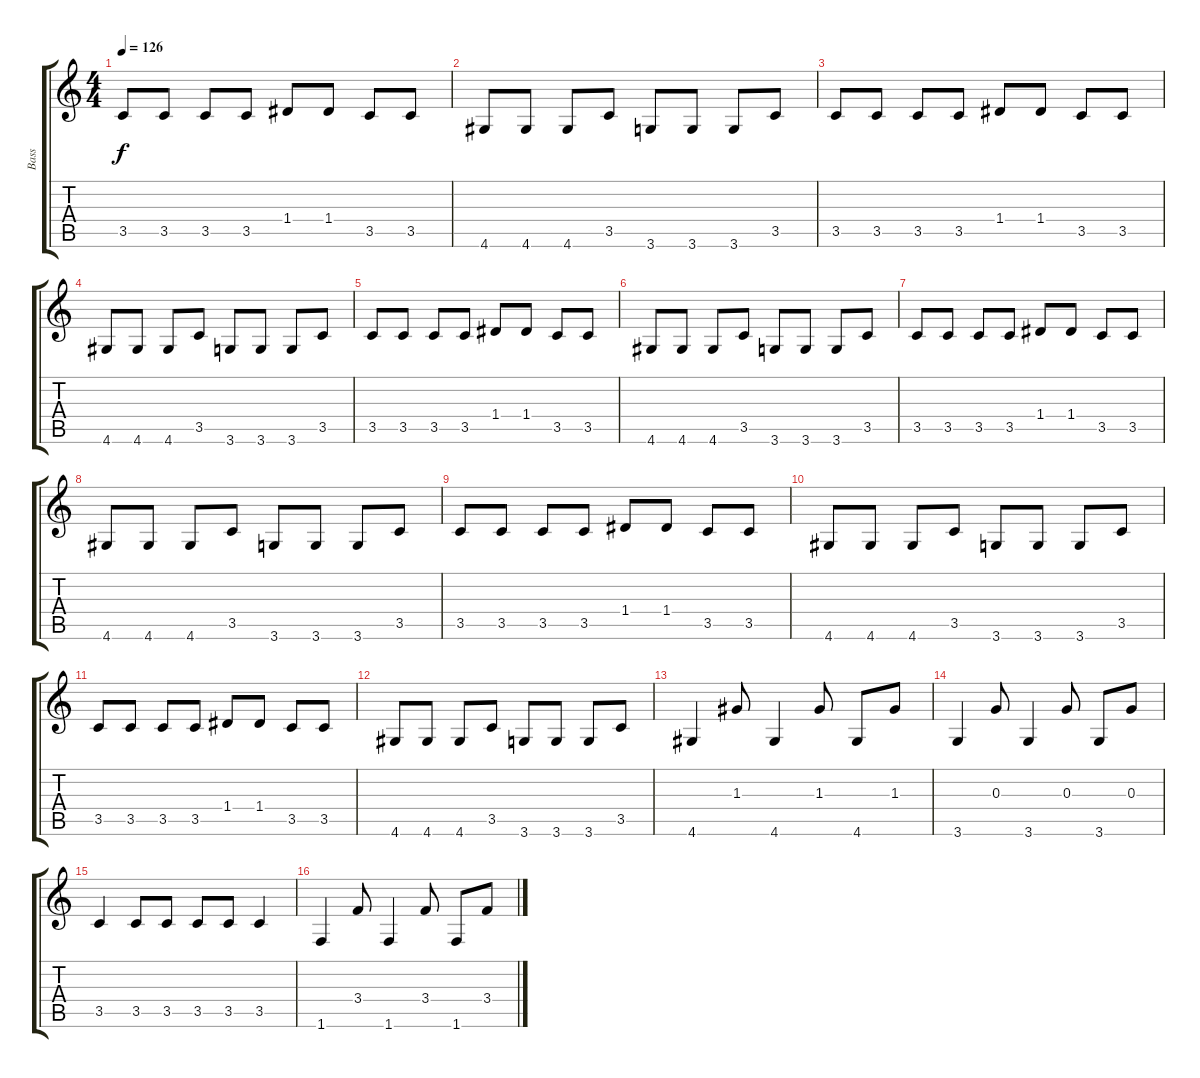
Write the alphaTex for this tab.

\track ("Bass" "Bass") {instrument synthbass1}
\staff {score tabs}
\tuning (E4 B3 G3 D3 A2 E2) {hide}
\ts (4 4)
\tempo 126
\clef g2
\ks c
3.5.8{dy f} 3.5.8 3.5.8 3.5.8 1.4.8 1.4.8 3.5.8 3.5.8 |
4.6.8 4.6.8 4.6.8 3.5.8 3.6.8 3.6.8 3.6.8 3.5.8 |
3.5.8 3.5.8 3.5.8 3.5.8 1.4.8 1.4.8 3.5.8 3.5.8 |
4.6.8 4.6.8 4.6.8 3.5.8 3.6.8 3.6.8 3.6.8 3.5.8 |
3.5.8 3.5.8 3.5.8 3.5.8 1.4.8 1.4.8 3.5.8 3.5.8 |
4.6.8 4.6.8 4.6.8 3.5.8 3.6.8 3.6.8 3.6.8 3.5.8 |
3.5.8 3.5.8 3.5.8 3.5.8 1.4.8 1.4.8 3.5.8 3.5.8 |
4.6.8 4.6.8 4.6.8 3.5.8 3.6.8 3.6.8 3.6.8 3.5.8 |
3.5.8 3.5.8 3.5.8 3.5.8 1.4.8 1.4.8 3.5.8 3.5.8 |
4.6.8 4.6.8 4.6.8 3.5.8 3.6.8 3.6.8 3.6.8 3.5.8 |
3.5.8 3.5.8 3.5.8 3.5.8 1.4.8 1.4.8 3.5.8 3.5.8 |
4.6.8 4.6.8 4.6.8 3.5.8 3.6.8 3.6.8 3.6.8 3.5.8 |
4.6.4 1.3.8 4.6.4 1.3.8 4.6.8 1.3.8 |
3.6.4 0.3.8 3.6.4 0.3.8 3.6.8 0.3.8 |
3.5.4 3.5.8 3.5.8 3.5.8 3.5.8 3.5.4 |
1.6.4 3.4.8 1.6.4 3.4.8 1.6.8 3.4.8
